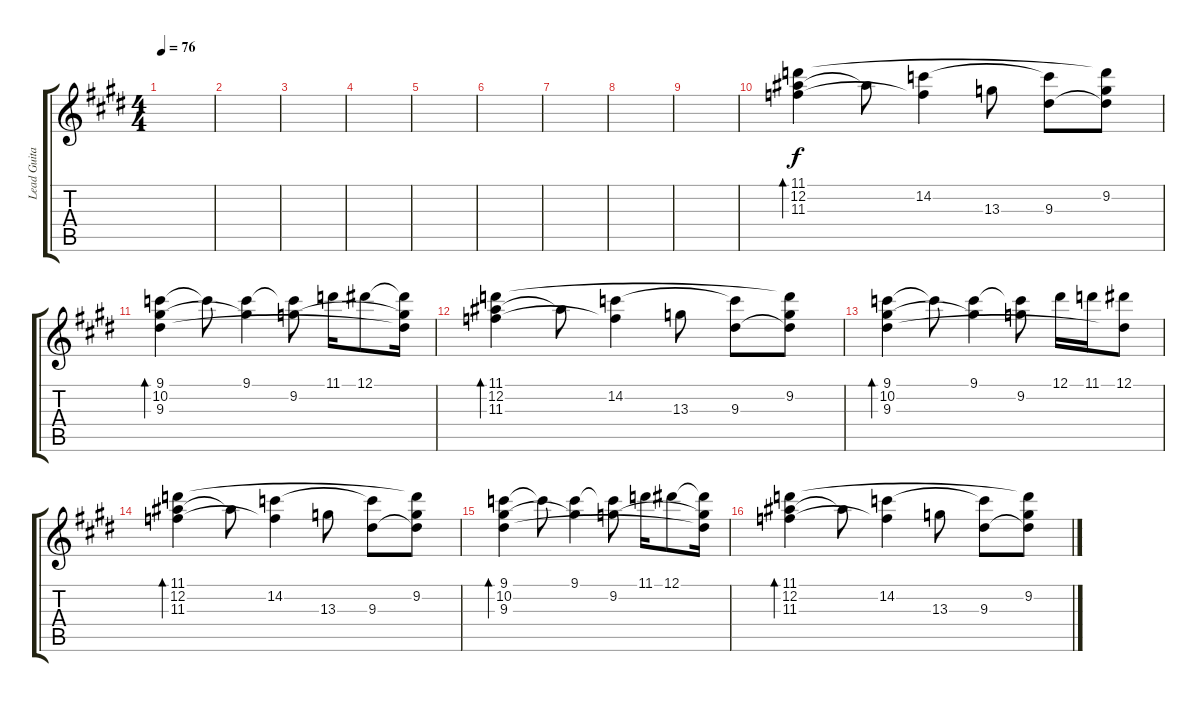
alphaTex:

\track ("Lead Guitar (Clean)" "Lead Guita") {instrument electricguitarjazz}
\staff {score tabs}
\tuning (Eb4 Bb3 Gb3 Db3 Ab2 Eb2) {hide}
\ts (4 4)
\tempo 76
\clef g2
\ks e
|
|
|
|
|
|
|
|
|
(11.1 12.2 11.3).4{bd 240 balance 5 instrument electricguitarjazz} 12.2{t}.8 (14.2 11.3{t}).4 13.3.8 (14.2{t} 9.3).8 (11.1{t} 9.2 9.3{t}).8 |
(9.1 10.2 9.3).4{bd 240} 9.1{t}.8 (9.1 10.2{t}).4 (9.1{t} 9.2).8 11.1.16 12.1.8 (12.1{t} 9.2{t} 9.3{t}).16 |
(11.1 12.2 11.3).4{bd 240 balance 5 instrument electricguitarjazz} 12.2{t}.8 (14.2 11.3{t}).4 13.3.8 (14.2{t} 9.3).8 (11.1{t} 9.2 9.3{t}).8 |
(9.1 10.2 9.3).4{bd 240} 9.1{t}.8 (9.1 10.2{t}).4 (9.1{t} 9.2).8 12.1.16 11.1.16 (12.1 9.3{t}).8 |
(11.1 12.2 11.3).4{bd 240 balance 5 instrument electricguitarjazz} 12.2{t}.8 (14.2 11.3{t}).4 13.3.8 (14.2{t} 9.3).8 (11.1{t} 9.2 9.3{t}).8 |
(9.1 10.2 9.3).4{bd 240} 9.1{t}.8 (9.1 10.2{t}).4 (9.1{t} 9.2).8 11.1.16 12.1.8 (12.1{t} 9.2{t} 9.3{t}).16 |
(11.1 12.2 11.3).4{bd 240} 12.2{t}.8 (14.2 11.3{t}).4 13.3.8 (14.2{t} 9.3).8 (11.1{t} 9.2 9.3{t}).8
